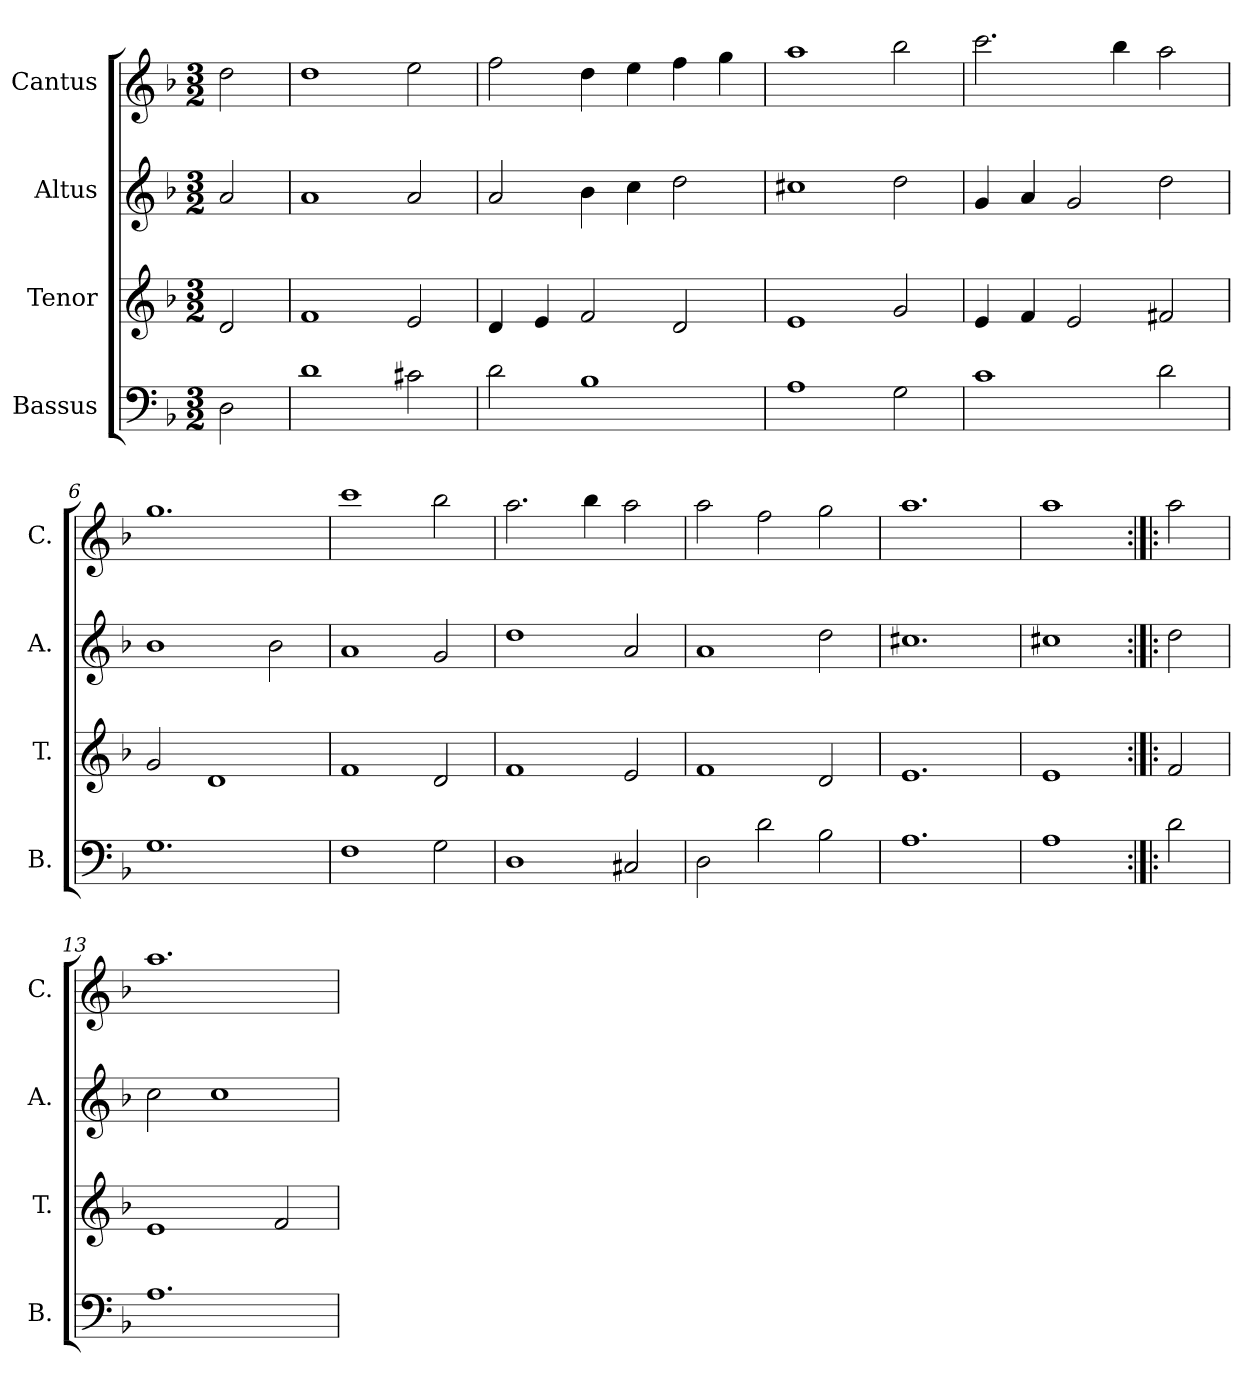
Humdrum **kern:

**kern	**kern	**kern	**kern
*part4	*part3	*part2	*part1
*staff4	*staff3	*staff2	*staff1
*I"Bassus	*I"Tenor	*I"Altus	*I"Cantus
*I'B.	*I'T.	*I'A.	*I'C.
*clefF4	*clefG2	*clefG2	*clefG2
*k[b-]	*k[b-]	*k[b-]	*k[b-]
*F:	*F:	*F:	*F:
*M3/2	*M3/2	*M3/2	*M3/2
=1	=1	=1	=1
2D\	2d/	2a/	2dd\
=2	=2	=2	=2
1d	1f	1a	1dd
2c#X\	2e/	2a/	2ee\
=3	=3	=3	=3
2d\	4d/	2a/	2ff\
.	4e/	.	.
1B-	2f/	4b-\	4dd\
.	.	4cc\	4ee\
.	2d/	2dd\	4ff\
.	.	.	4gg\
=4	=4	=4	=4
1A	1e	1cc#X	1aa
2G\	2g/	2dd\	2bb-\
=5	=5	=5	=5
1c	4e/	4g/	2.ccc\
.	4f/	4a/	.
.	2e/	2g/	.
.	.	.	4bb-\
2d\	2f#X/	2dd\	2aa\
=6	=6	=6	=6
1.G	2g/	1b-	1.gg
.	1d	.	.
.	.	2b-\	.
=7	=7	=7	=7
1F	1f	1a	1ccc
2G\	2d/	2g/	2bb-\
=8	=8	=8	=8
1D	1f	1dd	2.aa\
.	.	.	4bb-\
2C#X/	2e/	2a/	2aa\
=9	=9	=9	=9
2D\	1f	1a	2aa\
2d\	.	.	2ff\
2B-\	2d/	2dd\	2gg\
=10	=10	=10	=10
1.A	1.e	1.cc#X	1.aa
=11	=11	=11	=11
1A	1e	1cc#X	1aa
=12:|!|:	=12:|!|:	=12:|!|:	=12:|!|:
2d\	2f/	2dd\	2aa\
=13	=13	=13	=13
1.A	1e	2cc\	1.aa
.	.	1cc	.
.	2f/	.	.
=	=	=	=
*-	*-	*-	*-
